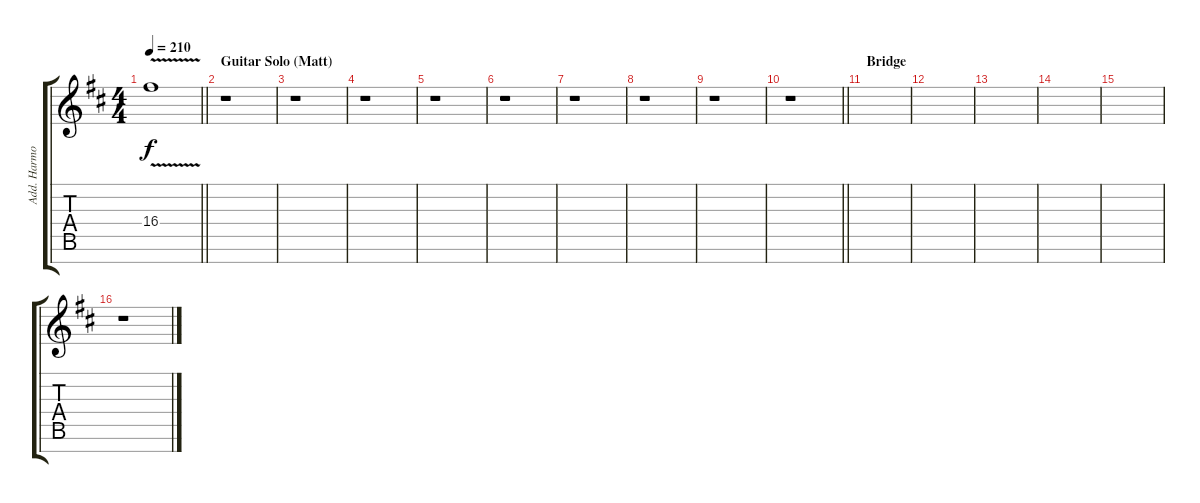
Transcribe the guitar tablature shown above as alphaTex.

\track ("Add. Harmony" "Add. Harmo") {instrument distortionguitar}
\staff {score tabs}
\tuning (E4 B3 G3 D3 A2 E2 B1) {hide}
\ts (4 4)
\tempo 210
\clef g2
\barLineRight lightlight
\ks d
16.4{v t}.1{dy f} |
\section ("" "Guitar Solo (Matt)")
r.1 |
r.1 |
r.1 |
r.1 |
r.1 |
r.1 |
r.1 |
r.1 |
\barLineRight lightlight
r.1 |
\section ("" "Bridge")
|
|
|
|
|
r.1
